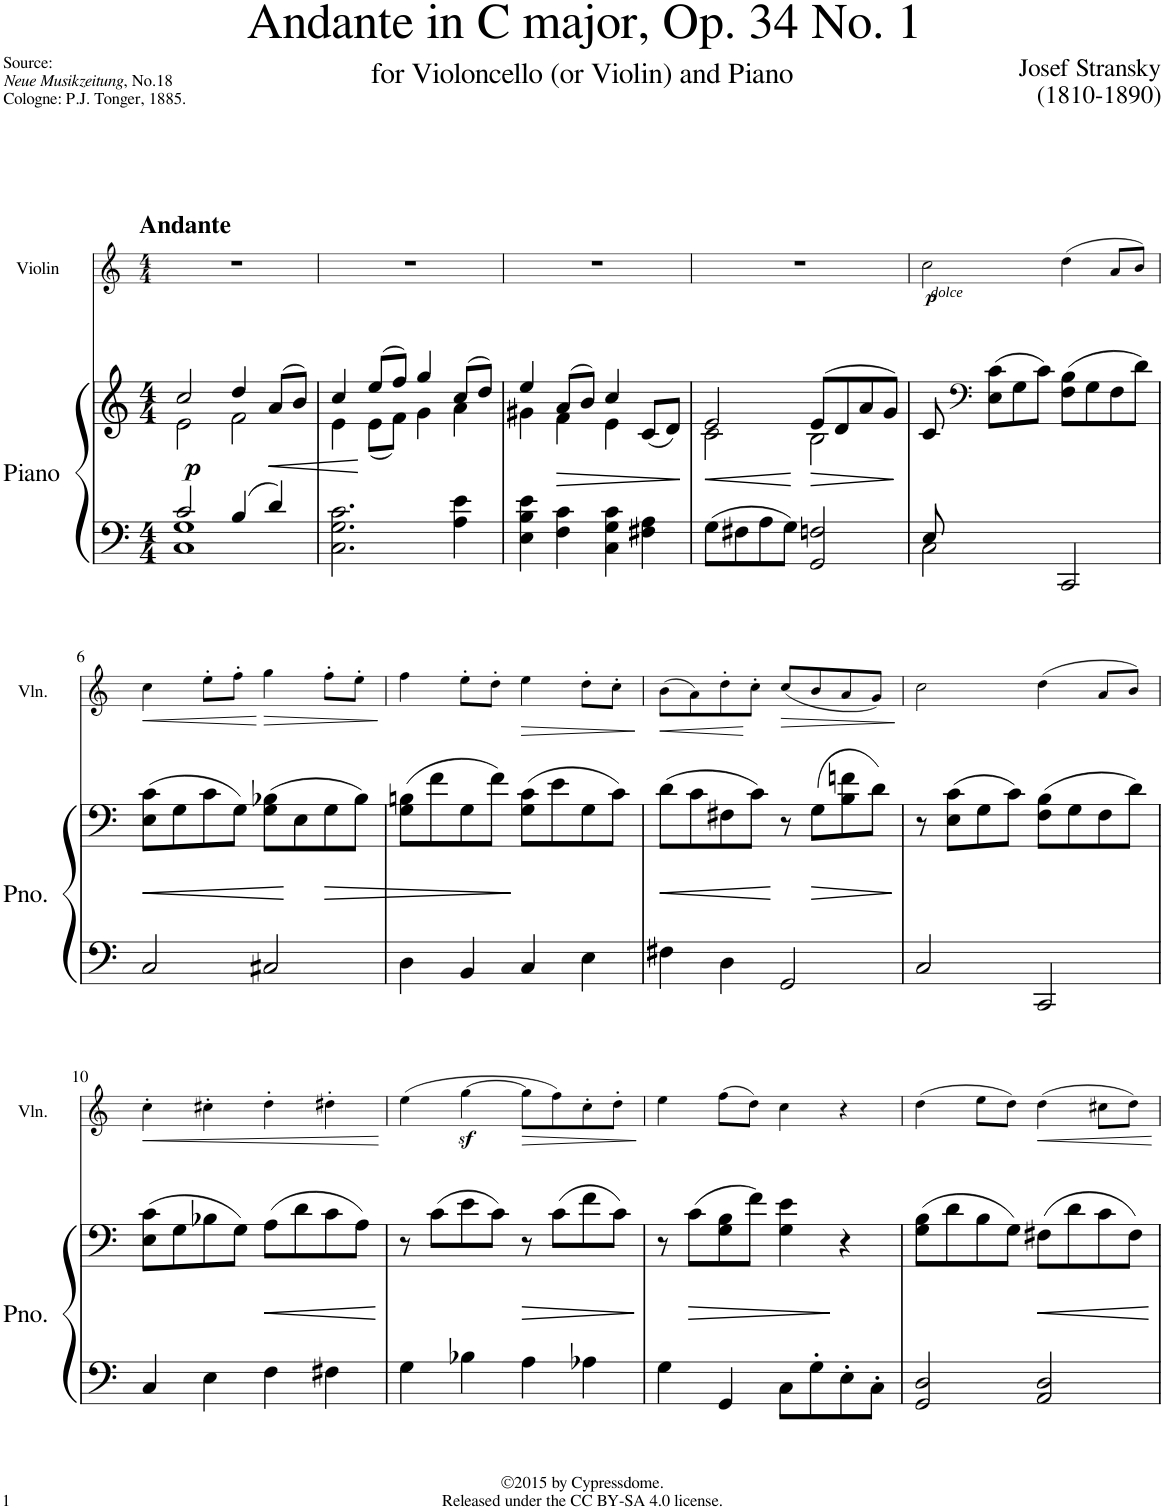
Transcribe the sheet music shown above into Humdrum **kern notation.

**kern	**kern	**dynam	**kern	**dynam
*part2	*part2	*part2	*part1	*part1
*staff3	*staff2	*staff2/3	*staff1	*staff1
*I"Piano	*	*	*I"Violin	*
*I'Pno.	*	*	*I'Vln.	*
*	*	*	*stria5	*
*clefF4	*clefG2	*	*clefG2	*
*k[]	*k[]	*	*k[]	*
*M4/4	*M4/4	*	*M4/4	*
=1	=1	=1	=1	=1
*^	*^	*	*^	*
*	*	*	*	*	*	*^	*
!	!	!	!	!	!LO:TX:a:B:t=Andante	!	!	!
!	!	!	!	!LO:DY:b	!	!	!	!
2c/	1C 1G	2cc/	2e\	p	1r	2cc	2e	.
4B/	.	4dd/	2f\	.	.	4dd	2f	.
!	!	!	!	!LO:HP:b	!	!	!	!
4d/	.	(8a/L	.	<	.	8aL	.	.
.	.	8b/J)	.	.	.	8bJ	.	.
*v	*v	*	*	*	*	*	*	*
=2	=2	=2	=2	=2	=2	=2	=2
2.C\ 2.G\ 2.c\	4cc/	4e\	.	1r	4cc	4e	.
.	(8ee/L	(8e\L	[	.	8eeL	8eL	.
.	8ff/J)	8f\J)	.	.	8ffJ	8fJ	.
.	4gg/	4g\	.	.	4gg	4g	.
4A\ 4e\	(8cc/L	4a\	.	.	8ccL	4a	.
.	8dd/J)	.	.	.	8ddJ	.	.
=3	=3	=3	=3	=3	=3	=3	=3
4E\ 4B\ 4e\	4ee/	4g#X\	.	1r	4ee	4g#X	.
!	!	!	!LO:HP:b	!	!	!	!
4F\ 4c\	(8a/L	4f\	>	.	8aL	4f	.
.	8b/J)	.	.	.	8bJ	.	.
4C\ 4G\ 4c\	4cc/	4e\	.	.	4cc	4e	.
4F#X\ 4A\	(8c/L	4ryy	.	.	8cL	4ryy	.
.	8d/J)	.	.	.	8dJ	.	.
*	*v	*v	*	*	*	*	*
*	*	*	*v	*v	*v	*
.	.	]	.	.
=4	=4	=4	=4	=4
!	!	!LO:HP:b	!	!
*	*^	*	*^	*
*	*	*	*	*	*^	*
8G\L	2e/	2c\	<	1r	2e	2c	.
8F#X\	.	.	.	.	.	.	.
8A\	.	.	.	.	.	.	.
8G\J	.	.	.	.	.	.	.
!	!	!	!LO:HP:n=1:b	!	!	!	!
2GG/ 2Fn/	(8e/L	2B\	[ >	.	8eL	2B	.
.	8d/	.	.	.	8d	.	.
.	8a/	.	.	.	8a	.	.
.	8g/J)	.	.	.	8gJ	.	.
*	*v	*v	*	*	*	*	*
*	*	*	*v	*v	*v	*
.	.	]	.	.
=5	=5	=5	=5	=5
*^	*	*	*	*
!	!	!	!	!	!LO:DY:b
!	!	!	!	!	!LO:DY:n=1:b
8E/	2C\	8c/	.	2cc\	other-dynamics p
*	*	*clefF4	*	*	*
8ryy	.	(8E\ 8c\L	.	.	.
4ryy	.	8G\	.	.	.
.	.	8c\J)	.	.	.
2ryy	2CC/	(8F\ 8B\L	.	(4dd\	.
.	.	8G\	.	.	.
.	.	8F\	.	8a/L	.
.	.	8d\J)	.	8b/J)	.
*v	*v	*	*	*	*
!!LO:LB:g=z
=6	=6	=6	=6	=6
!	!	!LO:HP:b	!	!LO:HP:b
2C/	(8E\ 8c\L	<	4cc\	<
.	8G\	.	.	.
.	8c\	.	8ee'\L	.
.	8G\J)	.	8ff'\J	.
!	!	!	!	!LO:HP:n=1:b
2C#X/	(8G\ 8B-X\L	.	4gg\	[ >
.	8E\	[	.	.
!	!	!LO:HP:b	!	!
.	8G\	>	8ff'\L	.
.	8B-\J)	.	8ee'\J	.
.	.	.	.	]
=7	=7	=7	=7	=7
4D\	(8G\ 8Bn\L	.	4ff\	.
.	8f\	.	.	.
4BB/	8G\	.	8ee'\L	.
.	8f\J)	.	8dd'\J	.
!	!	!	!	!LO:HP:b
4C/	(8G\ 8c\L	]	4ee\	>
.	8e\	.	.	.
4E\	8G\	.	8dd'\L	.
.	8c\J)	.	8cc'\J	.
.	.	.	.	]
=8	=8	=8	=8	=8
!	!	!LO:HP:b	!	!LO:HP:b
4F#X\	(8d\L	<	(8b\L	<
.	8c\	.	8a\)	.
4D\	8F#X\	.	8dd'\	.
.	8c\J)	.	8cc'\J	[
!	!	!	!	!LO:HP:b
2GG/	8r	[	(8cc/L	>
!	!	!LO:HP:b	!	!
.	(8G\L	>	8b/	.
.	8B\ 8fn\	.	8a/	.
.	8d\J)	.	8g/J)	.
.	.	]	.	]
=9	=9	=9	=9	=9
2C/	8r	.	2cc\	.
.	(8E\ 8c\L	.	.	.
.	8G\	.	.	.
.	8c\J)	.	.	.
2CC/	(8F\ 8B\L	.	(4dd\	.
.	8G\	.	.	.
.	8F\	.	8a/L	.
.	8d\J)	.	8b/J)	.
!!LO:LB:g=z
=10	=10	=10	=10	=10
!	!	!	!	!LO:HP:b
4C/	(8E\ 8c\L	.	4cc'\	<
.	8G\	.	.	.
4E\	8B-X\	.	4cc#X'\	.
.	8G\J)	.	.	.
!	!	!LO:HP:b	!	!
4F\	(8A\L	<	4dd'\	.
.	8d\	.	.	.
4F#X\	8c\	.	4dd#X'\	.
.	8A\J)	.	.	.
.	.	[	.	[
=11	=11	=11	=11	=11
4G\	8r	.	(4ee\	.
.	(8c\L	.	.	.
4B-X\	8e\	.	[4ggz<\	.
.	8c\J)	.	.	.
!	!	!LO:HP:b	!	!LO:HP:b
4A\	8r	>	8gg\L]	>
.	(8c\L	.	8ff\)	.
4A-X\	8f\	.	8cc'\	.
.	8c\J)	.	8dd'\J	.
.	.	]	.	]
=12	=12	=12	=12	=12
4G\	8r	.	4ee\	.
!	!	!LO:HP:b	!	!
.	(8c\L	>	.	.
4GG/	8G\ 8B\	.	(8ff\L	.
.	8f\J)	.	8dd\J)	.
8C\L	4G\ 4e\	.	4cc\	.
8G'\	.	.	.	.
8E'\	4r	]	4r	.
8C'\J	.	.	.	.
=13	=13	=13	=13	=13
2GG/ 2D/	(8G\ 8B\L	.	(4dd\	.
.	8d\	.	.	.
.	8B\	.	8ee\L	.
.	8G\J)	.	8dd\J)	.
!	!	!LO:HP:b	!	!LO:HP:b
2AA/ 2D/	(8F#X\L	<	(4dd\	<
.	8d\	.	.	.
.	8c\	.	8cc#X\L	.
.	8F#\J)	.	8dd\J)	.
.	.	[	.	[
=	=	=	=	=
*-	*-	*-	*-	*-
